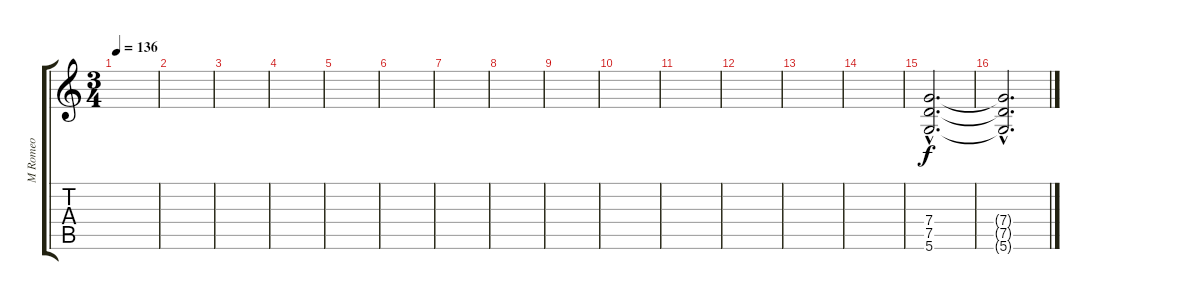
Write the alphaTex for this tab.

\track ("M Romeo" "M Romeo") {instrument overdrivenguitar}
\staff {score tabs}
\tuning (D4 A3 F3 C3 G2 D2) {hide}
\ts (3 4)
\tempo 136
\clef g2
\ks c
|
|
|
|
|
|
|
|
|
|
|
|
|
|
(7.4{hac} 7.5{hac} 5.6{hac}).2{d} |
(7.4{hac t} 7.5{hac t} 5.6{hac t}).2{d}
